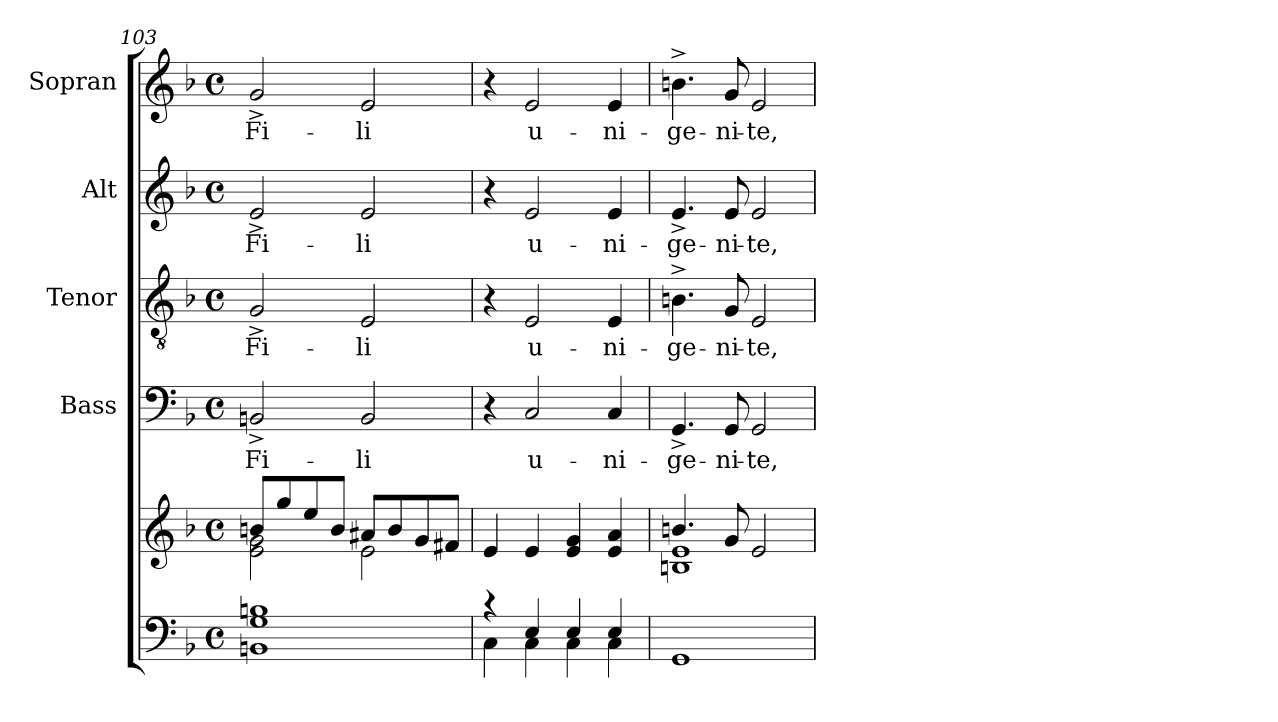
**kern	**kern	**kern	**text	**kern	**text	**kern	**text	**kern	**text
*part5	*part5	*part4	*part4	*part3	*part3	*part2	*part2	*part1	*part1
*staff6	*staff5	*staff4	*staff4	*staff3	*staff3	*staff2	*staff2	*staff1	*staff1
*	*	*I"Bass	*	*I"Tenor	*	*I"Alt	*	*I"Sopran	*
*	*	*I'B.	*	*I'T.	*	*I'A.	*	*I'S.	*
!!LO:LB:g=z
*clefF4	*clefG2	*clefF4	*	*clefGv2	*	*clefG2	*	*clefG2	*
*k[b-]	*k[b-]	*k[b-]	*	*k[b-]	*	*k[b-]	*	*k[b-]	*
*F:	*F:	*F:	*	*F:	*	*F:	*	*F:	*
*M4/4	*M4/4	*M4/4	*	*M4/4	*	*M4/4	*	*M4/4	*
*met(c)	*met(c)	*met(c)	*	*met(c)	*	*met(c)	*	*met(c)	*
=103	=103	=103	=103	=103	=103	=103	=103	=103	=103
*^	*^	*	*	*	*	*	*	*	*
!	!	!	!	!	!LO:LY:b	!	!LO:LY:b	!	!LO:LY:b	!	!LO:LY:b
1G 1Bn	1BBn	8bn/L	2e\ 2g\	2BBn^>/	Fi-	2G^>/	Fi-	2e^>/	Fi-	2g^>/	Fi-
.	.	8gg/	.	.	.	.	.	.	.	.	.
.	.	8ee/	.	.	.	.	.	.	.	.	.
.	.	8b/J	.	.	.	.	.	.	.	.	.
!	!	!	!	!	!LO:LY:b	!	!LO:LY:b	!	!LO:LY:b	!	!LO:LY:b
.	.	8a#X/L	2e\	2BB/	-li	2E/	-li	2e/	-li	2e/	-li
.	.	8b/	.	.	.	.	.	.	.	.	.
.	.	8g/	.	.	.	.	.	.	.	.	.
.	.	8f#X/J	.	.	.	.	.	.	.	.	.
*	*	*v	*v	*	*	*	*	*	*	*	*
=104	=104	=104	=104	=104	=104	=104	=104	=104	=104	=104
4rc	4C\	4e/	4r	.	4r	.	4r	.	4r	.
!	!	!	!	!LO:LY:b	!	!LO:LY:b	!	!LO:LY:b	!	!LO:LY:b
4E/	4C\	4e/	2C/	u-	2E/	u-	2e/	u-	2e/	u-
4E/	4C\	4e/ 4g/	.	.	.	.	.	.	.	.
!	!	!	!	!LO:LY:b	!	!LO:LY:b	!	!LO:LY:b	!	!LO:LY:b
4E/	4C\	4e/ 4a/	4C/	-ni-	4E/	-ni-	4e/	-ni-	4e/	-ni-
=105	=105	=105	=105	=105	=105	=105	=105	=105	=105	=105
*	*	*^	*	*	*	*	*	*	*	*
!	!	!	!	!	!LO:LY:b	!	!LO:LY:b	!	!LO:LY:b	!	!LO:LY:b
*v	*v	*	*	*	*	*	*	*	*	*	*
1GG	4.bn/	1Bn 1e	4.GG^>/	-ge-	4.Bn^>\	-ge-	4.e^>/	-ge-	4.bn^>\	-ge-
!	!	!	!	!LO:LY:b	!	!LO:LY:b	!	!LO:LY:b	!	!LO:LY:b
.	8g/	.	8GG/	-ni-	8G/	-ni-	8e/	-ni-	8g/	-ni-
!	!	!	!	!LO:LY:b	!	!LO:LY:b	!	!LO:LY:b	!	!LO:LY:b
.	2e/	.	2GG/	-te,	2E/	-te,	2e/	-te,	2e/	-te,
*	*v	*v	*	*	*	*	*	*	*	*
=	=	=	=	=	=	=	=	=	=
*-	*-	*-	*-	*-	*-	*-	*-	*-	*-
